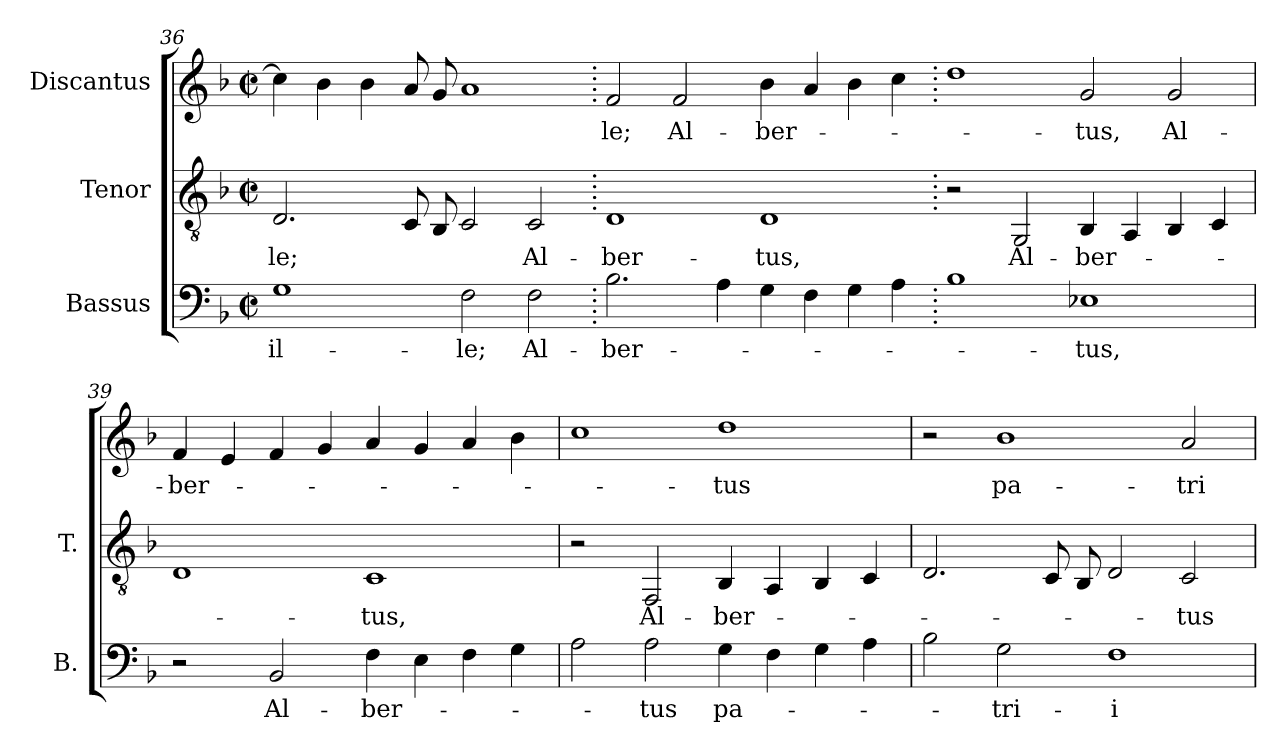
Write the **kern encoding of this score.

**kern	**text	**kern	**text	**kern	**text
*part3	*part3	*part2	*part2	*part1	*part1
*staff3	*staff3	*staff2	*staff2	*staff1	*staff1
*I"Bassus	*	*I"Tenor	*	*I"Discantus	*
*I'B.	*	*I'T.	*	*	*
!!LO:LB:g=z
*clefF4	*	*clefGv2	*	*clefG2	*
*k[b-]	*	*k[b-]	*	*k[b-]	*
*F:	*	*F:	*	*F:	*
*M2/2	*	*M2/2	*	*M2/2	*
*met(c|)	*	*met(c|)	*	*met(c|)	*
=36	=36	=36	=36	=36	=36
!	!LO:LY:b:color=#000000	!	!	!	!
!	!	!	!LO:LY:b:color=#000000	!	!
1Gi	il-	2.Di/	-le;	4cci\]	.
.	.	.	.	4b-i\	.
.	.	.	.	4b-i\	.
.	.	8Ci/	.	8ai/	.
.	.	8BB-i/	.	8gi/	.
!	!LO:LY:b:color=#000000	!	!	!	!
2Fi\	-le;	2Ci/	.	1ai	.
!	!LO:LY:b:color=#000000	!	!	!	!
!	!	!	!LO:LY:b:color=#000000	!	!
2Fi\	Al-	2Ci/	Al-	.	.
=37.	=37.	=37.	=37.	=37.	=37.
!	!LO:LY:b:color=#000000	!	!	!	!
!	!	!	!LO:LY:b:color=#000000	!	!
!	!	!	!	!	!LO:LY:b:color=#000000
2.B-i\	-ber-	1Di	-ber-	2fi/	-le;
!	!	!	!	!	!LO:LY:b:color=#000000
.	.	.	.	2fi/	Al-
4Ai\	.	.	.	.	.
!	!	!	!LO:LY:b:color=#000000	!	!
!	!	!	!	!	!LO:LY:b:color=#000000
4Gi\	.	1Di	-tus,	4b-i\	-ber-
4Fi\	.	.	.	4ai/	.
4Gi\	.	.	.	4b-i\	.
4Ai\	.	.	.	4cci\	.
=38.	=38.	=38.	=38.	=38.	=38.
1B-i	.	2r	.	1ddi	.
!	!	!	!LO:LY:b:color=#000000	!	!
.	.	2GGi/	Al-	.	.
!	!LO:LY:b:color=#000000	!	!	!	!
!	!	!	!LO:LY:b:color=#000000	!	!
!	!	!	!	!	!LO:LY:b:color=#000000
1E-Xi	-tus,	4BB-i/	-ber-	2gi/	-tus,
.	.	4AAi/	.	.	.
!	!	!	!	!	!LO:LY:b:color=#000000
.	.	4BB-i/	.	2gi/	Al-
.	.	4Ci/	.	.	.
=39	=39	=39	=39	=39	=39
!	!	!	!	!	!LO:LY:b:color=#000000
2r	.	1Di	.	4fi/	-ber-
.	.	.	.	4ei/	.
!	!LO:LY:b:color=#000000	!	!	!	!
2BB-i/	Al-	.	.	4fi/	.
.	.	.	.	4gi/	.
!	!LO:LY:b:color=#000000	!	!	!	!
!	!	!	!LO:LY:b:color=#000000	!	!
4Fi\	-ber-	1Ci	-tus,	4ai/	.
4Ei\	.	.	.	4gi/	.
4Fi\	.	.	.	4ai/	.
4Gi\	.	.	.	4b-i\	.
!!LO:LB:g=z
=40	=40	=40	=40	=40	=40
2Ai\	.	2r	.	1cci	.
!	!LO:LY:b:color=#000000	!	!	!	!
!	!	!	!LO:LY:b:color=#000000	!	!
2Ai\	-tus	2FFi/	Al-	.	.
!	!LO:LY:b:color=#000000	!	!	!	!
!	!	!	!LO:LY:b:color=#000000	!	!
!	!	!	!	!	!LO:LY:b:color=#000000
4Gi\	pa-	4BB-i/	-ber-	1ddi	-tus
4Fi\	.	4AAi/	.	.	.
4Gi\	.	4BB-i/	.	.	.
4Ai\	.	4Ci/	.	.	.
=41	=41	=41	=41	=41	=41
2B-i\	.	2.Di/	.	2r	.
!	!LO:LY:b:color=#000000	!	!	!	!
!	!	!	!	!	!LO:LY:b:color=#000000
2Gi\	-tri-	.	.	1b-i	pa-
.	.	8Ci/	.	.	.
.	.	8BB-i/	.	.	.
!	!LO:LY:b:color=#000000	!	!	!	!
1Fi	-i	2Di/	.	.	.
!	!	!	!LO:LY:b:color=#000000	!	!
!	!	!	!	!	!LO:LY:b:color=#000000
.	.	2Ci/	-tus	2ai/	-tri-
=	=	=	=	=	=
*-	*-	*-	*-	*-	*-
